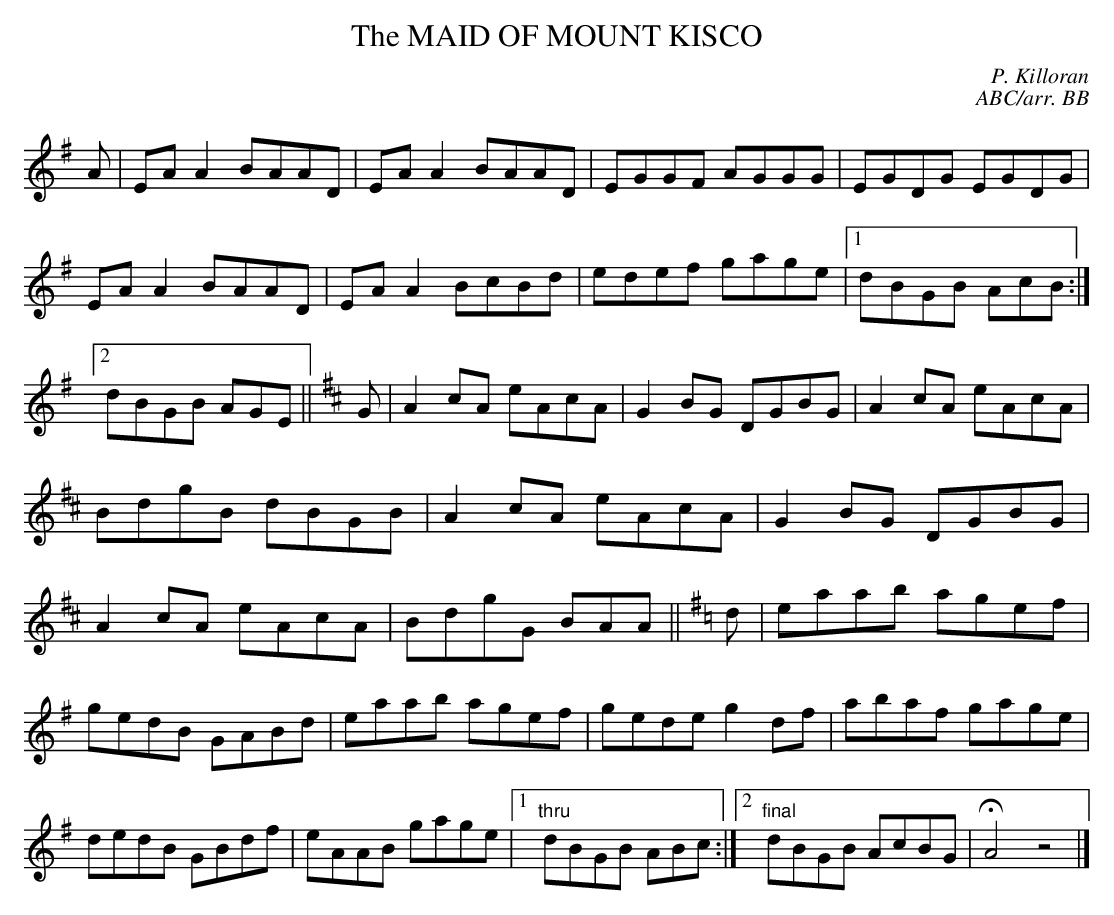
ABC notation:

X:1
T:MAID OF MOUNT KISCO, The\
C:P. Killoran\
C:ABC/arr. BB\
chestnut"! (Wonder if Derrane had anything to do with that . . .)\
M:C\
K:Ador\
A|EAA2 BAAD|EAA2 BAAD|EGGF AGGG|EGDG EGDG|\
EAA2 BAAD|EAA2 BcBd|edef gage|1 dBGB AcB :|\\
[2 dBGB AGE||\
K:Amix\
G|A2cA eAcA|G2BG DGBG|A2cA eAcA|BdgB dBGB|\
A2cA eAcA|G2BG DGBG|A2cA eAcA|BdgG BAA||\
K:Ador\
d|eaab agef|gedB GABd|eaab agef|gede g2df|\
abaf gage|dedB GBdf|eAAB gage|1 "thru"dBGB ABc :|\
[2 "final"dBGB AcBG|HA4z4|]\
\
\
